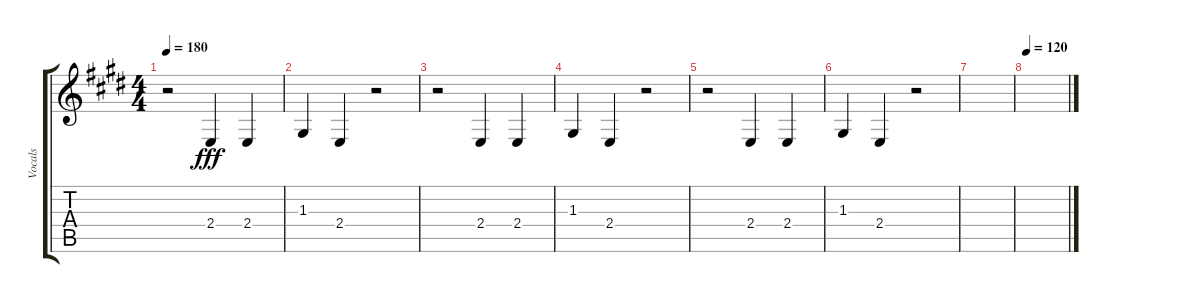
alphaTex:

\track ("Vocals" "Vocals") {instrument altosax}
\staff {score tabs}
\tuning (E4 B3 G3 D3 A2 E2) {hide}
\ts (4 4)
\tempo 180
\clef g2
\ks e
r.2{dy fff} 2.4.4 2.4.4 |
1.3.4 2.4.4 r.2 |
r.2 2.4.4 2.4.4 |
1.3.4 2.4.4 r.2 |
r.2 2.4.4 2.4.4 |
1.3.4 2.4.4 r.2 |
|
\tempo 120
